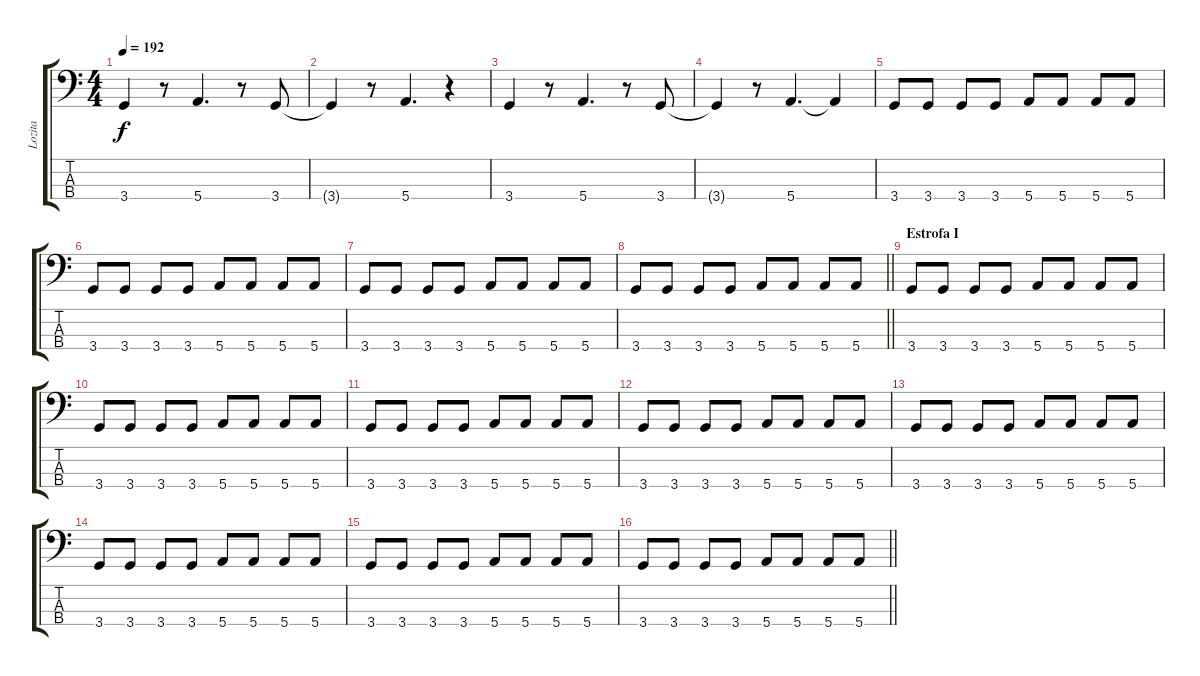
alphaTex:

\track ("Lozita" "Lozita") {instrument electricbassfinger}
\staff {score tabs}
\tuning (G2 D2 A1 E1) {hide}
\ts (4 4)
\tempo 192
\clef f4
\ks c
3.4.4{dy f} r.8 5.4.4{d} r.8 3.4.8 |
3.4{t}.4 r.8 5.4.4{d} r.4 |
3.4.4 r.8 5.4.4{d} r.8 3.4.8 |
3.4{t}.4 r.8 5.4.4{d} 5.4{t}.4 |
3.4.8 3.4.8 3.4.8 3.4.8 5.4.8 5.4.8 5.4.8 5.4.8 |
3.4.8 3.4.8 3.4.8 3.4.8 5.4.8 5.4.8 5.4.8 5.4.8 |
3.4.8 3.4.8 3.4.8 3.4.8 5.4.8 5.4.8 5.4.8 5.4.8 |
\barLineRight lightlight
3.4.8 3.4.8 3.4.8 3.4.8 5.4.8 5.4.8 5.4.8 5.4.8 |
\section ("" "Estrofa I")
3.4.8 3.4.8 3.4.8 3.4.8 5.4.8 5.4.8 5.4.8 5.4.8 |
3.4.8 3.4.8 3.4.8 3.4.8 5.4.8 5.4.8 5.4.8 5.4.8 |
3.4.8 3.4.8 3.4.8 3.4.8 5.4.8 5.4.8 5.4.8 5.4.8 |
3.4.8 3.4.8 3.4.8 3.4.8 5.4.8 5.4.8 5.4.8 5.4.8 |
3.4.8 3.4.8 3.4.8 3.4.8 5.4.8 5.4.8 5.4.8 5.4.8 |
3.4.8 3.4.8 3.4.8 3.4.8 5.4.8 5.4.8 5.4.8 5.4.8 |
3.4.8 3.4.8 3.4.8 3.4.8 5.4.8 5.4.8 5.4.8 5.4.8 |
\barLineRight lightlight
3.4.8 3.4.8 3.4.8 3.4.8 5.4.8 5.4.8 5.4.8 5.4.8
